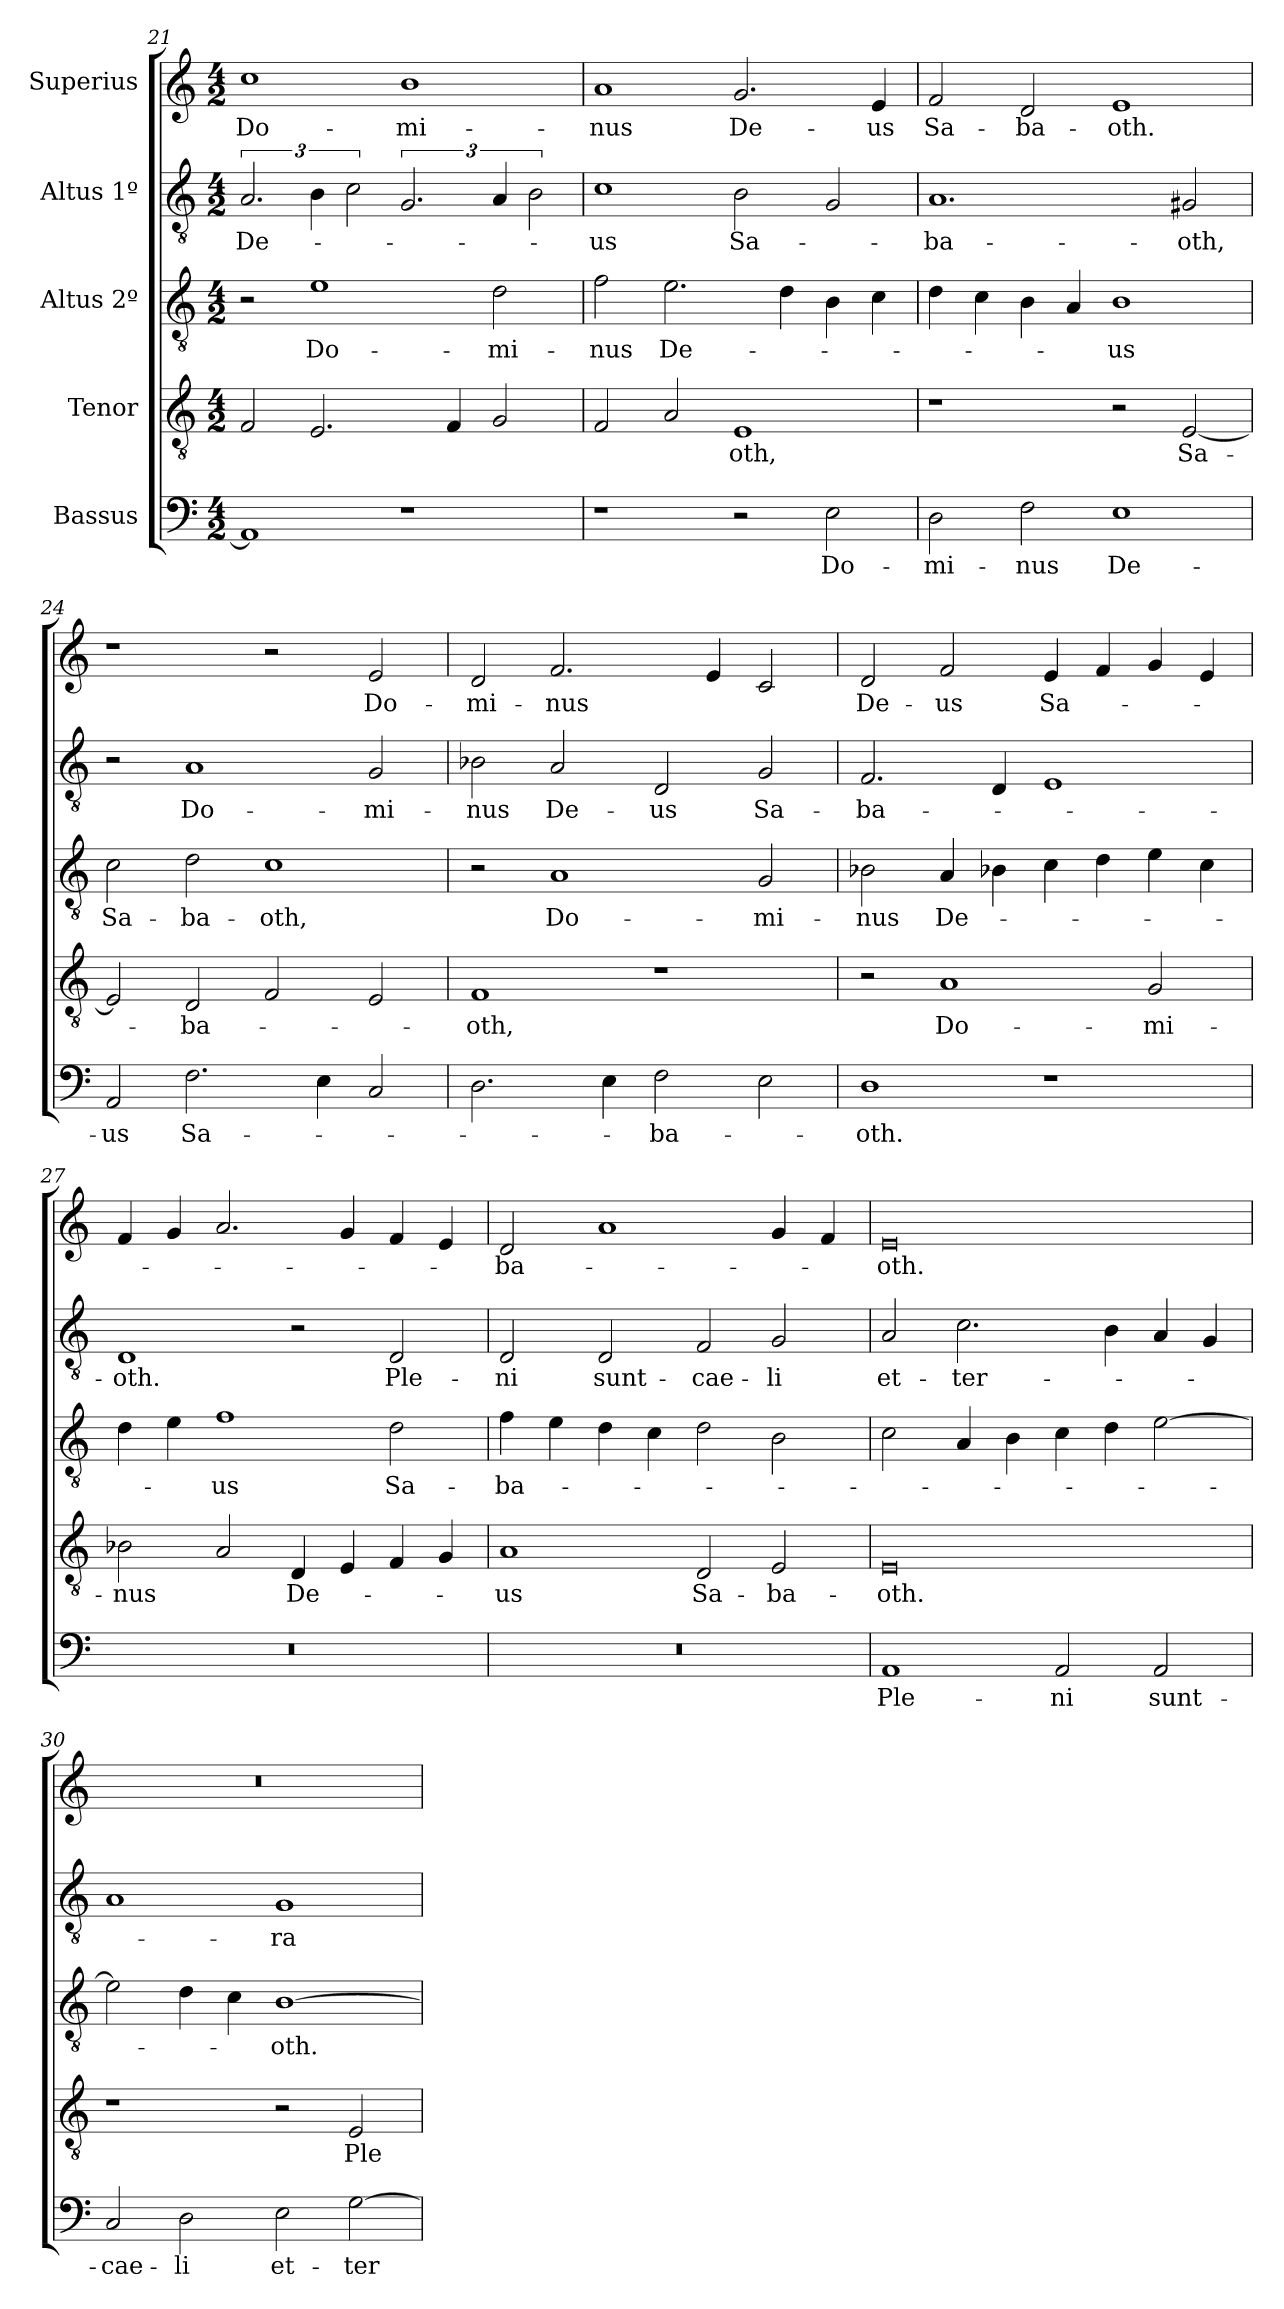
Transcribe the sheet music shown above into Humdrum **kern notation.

**kern	**text	**kern	**text	**kern	**text	**kern	**text	**kern	**text
*part5	*part5	*part4	*part4	*part3	*part3	*part2	*part2	*part1	*part1
*staff5	*staff5	*staff4	*staff4	*staff3	*staff3	*staff2	*staff2	*staff1	*staff1
*I"Bassus	*	*I"Tenor	*	*I"Altus 2º	*	*I"Altus 1º	*	*I"Superius	*
*clefF4	*	*clefGv2	*	*clefGv2	*	*clefGv2	*	*clefG2	*
*k[]	*	*k[]	*	*k[]	*	*k[]	*	*k[]	*
*M4/2	*	*M4/2	*	*M4/2	*	*M4/2	*	*M4/2	*
=21	=21	=21	=21	=21	=21	=21	=21	=21	=21
1AA/]	.	2F/	.	2r	.	3.A/	De-	1cc\	Do-
.	.	2.E/	.	1e\	Do-	6B\	.	.	.
.	.	.	.	.	.	3c\	.	.	.
1r	.	.	.	.	.	3.G/	.	1b\	-mi-
.	.	4F/	.	.	.	.	.	.	.
.	.	2G/	.	2d\	-mi-	6A/	.	.	.
.	.	.	.	.	.	3B\	.	.	.
=22	=22	=22	=22	=22	=22	=22	=22	=22	=22
1r	.	2F/	.	2f\	-nus	1c\	-us	1a/	-nus
.	.	2A/	.	2.e\	De-	.	.	.	.
2r	.	1E/	-oth,	.	.	2B\	Sa-	2.g/	De-
.	.	.	.	4d\	.	.	.	.	.
2E\	Do-	.	.	4B\	.	2G/	.	.	.
.	.	.	.	4c\	.	.	.	4e/	-us
=23	=23	=23	=23	=23	=23	=23	=23	=23	=23
2D\	-mi-	1r	.	4d\	.	1.A/	-ba-	2f/	Sa-
.	.	.	.	4c\	.	.	.	.	.
2F\	-nus	.	.	4B\	.	.	.	2d/	-ba-
.	.	.	.	4A/	.	.	.	.	.
1E\	De-	2r	.	1B\	-us	.	.	1e/	-oth.
.	.	[2E/	Sa-	.	.	2G#X/	-oth,	.	.
=24	=24	=24	=24	=24	=24	=24	=24	=24	=24
2AA/	-us	2E/]	.	2c\	Sa-	2r	.	1r	.
2.F\	Sa-	2D/	-ba-	2d\	-ba-	1A/	Do-	.	.
.	.	2F/	.	1c\	-oth,	.	.	2r	.
4E\	.	.	.	.	.	.	.	.	.
2C/	.	2E/	.	.	.	2G/	-mi-	2e/	Do-
=25	=25	=25	=25	=25	=25	=25	=25	=25	=25
2.D\	.	1F/	-oth,	2r	.	2B-X\	-nus	2d/	-mi-
.	.	.	.	1A/	Do-	2A/	De-	2.f/	-nus
4E\	.	.	.	.	.	.	.	.	.
2F\	-ba-	1r	.	.	.	2D/	-us	.	.
.	.	.	.	.	.	.	.	4e/	.
2E\	.	.	.	2G/	-mi-	2G/	Sa-	2c/	.
=26	=26	=26	=26	=26	=26	=26	=26	=26	=26
1D\	-oth.	2r	.	2B-X\	-nus	2.F/	-ba-	2d/	De-
.	.	1A/	Do-	4A/	De-	.	.	2f/	-us
.	.	.	.	4B-X\	.	4D/	.	.	.
1r	.	.	.	4c\	.	1E/	.	4e/	Sa-
.	.	.	.	4d\	.	.	.	4f/	.
.	.	2G/	-mi-	4e\	.	.	.	4g/	.
.	.	.	.	4c\	.	.	.	4e/	.
=27	=27	=27	=27	=27	=27	=27	=27	=27	=27
0r	.	2B-X\	-nus	4d\	.	1D/	-oth.	4f/	.
.	.	.	.	4e\	.	.	.	4g/	.
.	.	2A/	.	1f\	-us	.	.	2.a/	.
.	.	4D/	De-	.	.	2r	.	.	.
.	.	4E/	.	.	.	.	.	4g/	.
.	.	4F/	.	2d\	Sa-	2D/	Ple-	4f/	.
.	.	4G/	.	.	.	.	.	4e/	.
=28	=28	=28	=28	=28	=28	=28	=28	=28	=28
0r	.	1A/	-us	4f\	-ba-	2D/	-ni	2d/	-ba-
.	.	.	.	4e\	.	.	.	.	.
.	.	.	.	4d\	.	2D/	sunt-	1a/	.
.	.	.	.	4c\	.	.	.	.	.
.	.	2D/	Sa-	2d\	.	2F/	cae-	.	.
.	.	2E/	-ba-	2B\	.	2G/	-li	4g/	.
.	.	.	.	.	.	.	.	4f/	.
=29	=29	=29	=29	=29	=29	=29	=29	=29	=29
1AA/	Ple-	0E/	-oth.	2c\	.	2A/	et-	0e/	-oth.
.	.	.	.	4A/	.	2.c\	ter-	.	.
.	.	.	.	4B\	.	.	.	.	.
2AA/	-ni	.	.	4c\	.	.	.	.	.
.	.	.	.	4d\	.	4B\	.	.	.
2AA/	sunt-	.	.	[2e\	.	4A/	.	.	.
.	.	.	.	.	.	4G/	.	.	.
=30	=30	=30	=30	=30	=30	=30	=30	=30	=30
2C/	cae-	1r	.	2e\]	.	1A/	.	0r	.
2D\	-li	.	.	4d\	.	.	.	.	.
.	.	.	.	4c\	.	.	.	.	.
2E\	et-	2r	.	[1B\	-oth.	1G/	-ra	.	.
[2G\	ter-	2E/	Ple-	.	.	.	.	.	.
=	=	=	=	=	=	=	=	=	=
*-	*-	*-	*-	*-	*-	*-	*-	*-	*-
